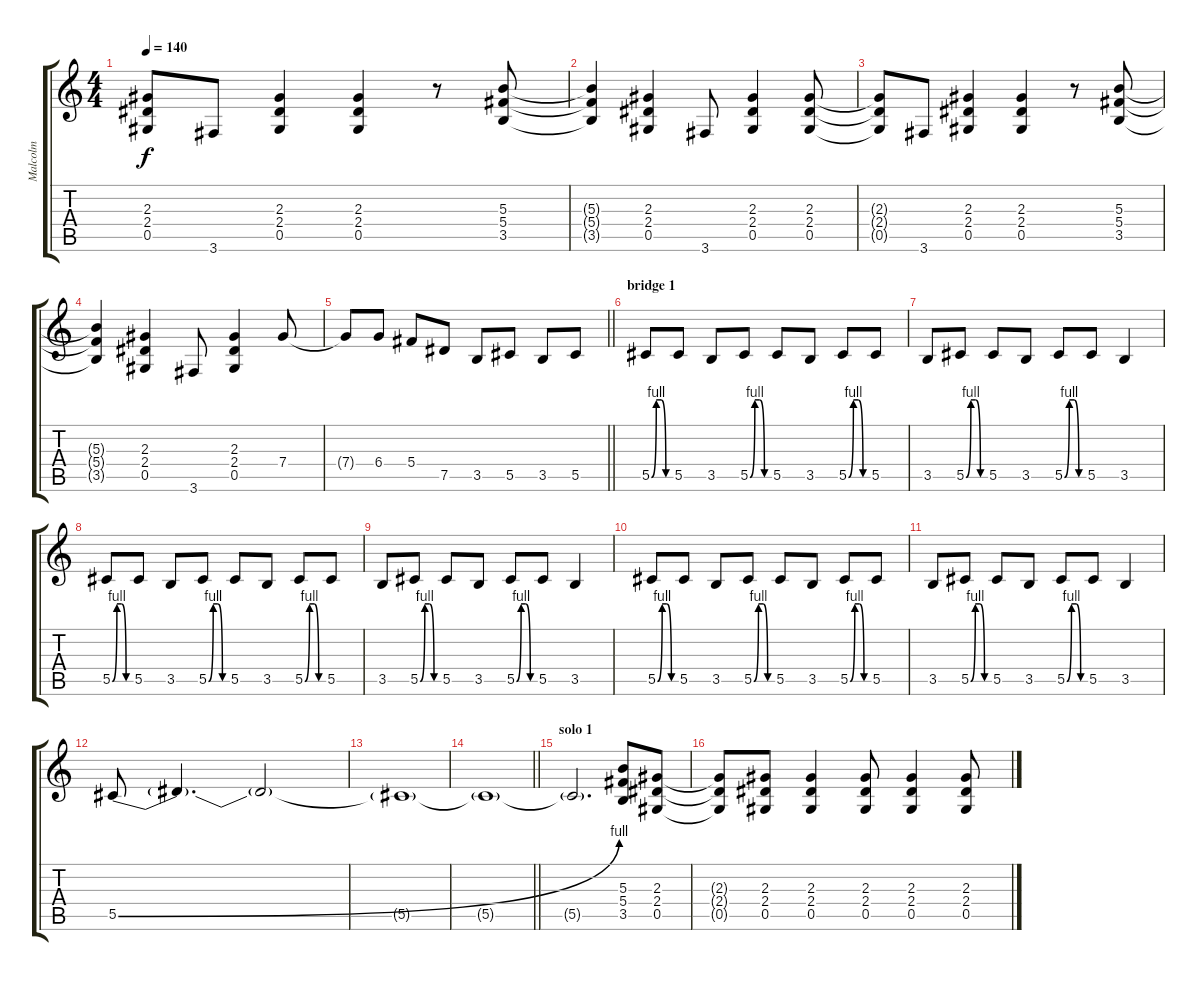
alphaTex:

\track ("Malcolm" "Malcolm") {instrument distortionguitar}
\staff {score tabs}
\tuning (Eb4 Bb3 Gb3 Db3 Ab2 Eb2) {hide}
\ts (4 4)
\tempo 140
\clef g2
\ks c
(2.3{t} 2.4{t} 0.5{t}).8{dy f} 3.6.8 (2.3 2.4 0.5).4 (2.3 2.4 0.5).4 r.8 (5.3 5.4 3.5).8 |
(5.3{t} 5.4{t} 3.5{t}).4 (2.3 2.4 0.5).4 3.6.8 (2.3 2.4 0.5).4 (2.3 2.4 0.5).8 |
(2.3{t} 2.4{t} 0.5{t}).8 3.6.8 (2.3 2.4 0.5).4 (2.3 2.4 0.5).4 r.8 (5.3 5.4 3.5).8 |
(5.3{t} 5.4{t} 3.5{t}).4 (2.3 2.4 0.5).4 3.6.8 (2.3 2.4 0.5).4 7.4.8 |
\barLineRight lightlight
7.4{t}.8 6.4.8 5.4.8 7.5.8 3.5.8 5.5.8 3.5.8 5.5.8 |
\section ("" "bridge 1")
5.5{be (custom 0 0 15 4 30 4 45 0 60 0)}.8 5.5.8 3.5.8 5.5{be (custom 0 0 15 4 30 4 45 0 60 0)}.8 5.5.8 3.5.8 5.5{be (custom 0 0 15 4 30 4 45 0 60 0)}.8 5.5.8 |
3.5.8 5.5{be (custom 0 0 15 4 30 4 45 0 60 0)}.8 5.5.8 3.5.8 5.5{be (custom 0 0 15 4 30 4 45 0 60 0)}.8 5.5.8 3.5.4 |
5.5{be (custom 0 0 15 4 30 4 45 0 60 0)}.8 5.5.8 3.5.8 5.5{be (custom 0 0 15 4 30 4 45 0 60 0)}.8 5.5.8 3.5.8 5.5{be (custom 0 0 15 4 30 4 45 0 60 0)}.8 5.5.8 |
3.5.8 5.5{be (custom 0 0 15 4 30 4 45 0 60 0)}.8 5.5.8 3.5.8 5.5{be (custom 0 0 15 4 30 4 45 0 60 0)}.8 5.5.8 3.5.4 |
5.5{be (custom 0 0 15 4 30 4 45 0 60 0)}.8 5.5.8 3.5.8 5.5{be (custom 0 0 15 4 30 4 45 0 60 0)}.8 5.5.8 3.5.8 5.5{be (custom 0 0 15 4 30 4 45 0 60 0)}.8 5.5.8 |
3.5.8 5.5{be (custom 0 0 15 4 30 4 45 0 60 0)}.8 5.5.8 3.5.8 5.5{be (custom 0 0 15 4 30 4 45 0 60 0)}.8 5.5.8 3.5.4 |
5.5{be (bend 0 0 60 4)}.8 5.5{t}.4{d} 5.5{t}.2 |
5.5{t}.1 |
\barLineRight lightlight
5.5{t}.1 |
\section ("" "solo 1")
5.5{t}.2{d} (5.3 5.4 3.5).8 (2.3 2.4 0.5).8 |
(2.3{t} 2.4{t} 0.5{t}).8 (2.3 2.4 0.5).8 (2.3 2.4 0.5).4 (2.3 2.4 0.5).8 (2.3 2.4 0.5).4 (2.3 2.4 0.5).8
